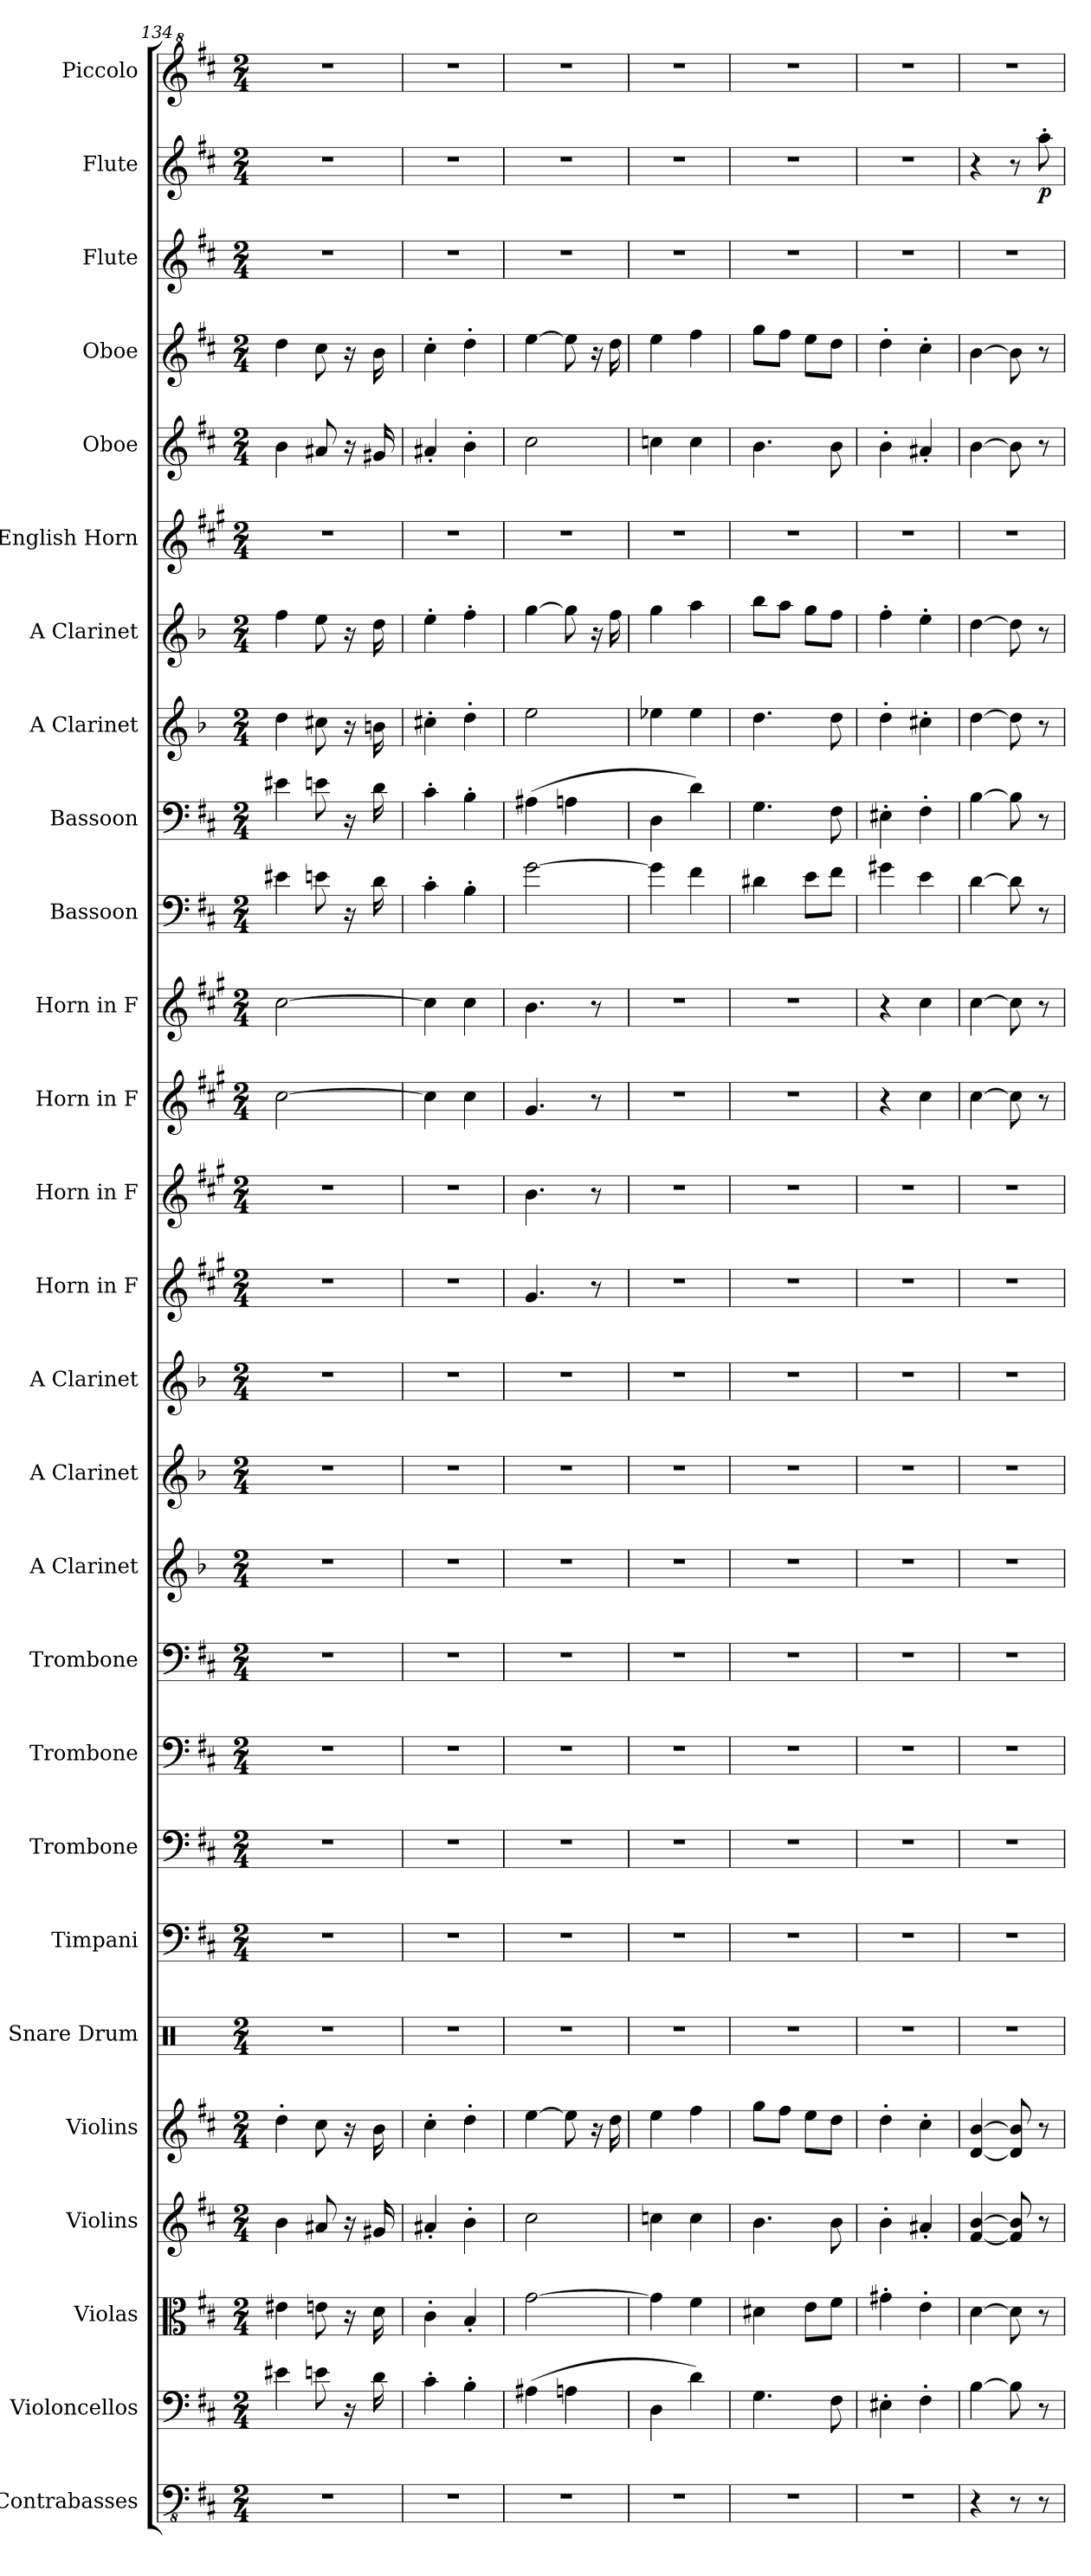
**kern	**kern	**kern	**kern	**kern	**kern	**kern	**kern	**kern	**kern	**kern	**kern	**kern	**kern	**kern	**kern	**kern	**kern	**kern	**kern	**kern	**kern	**kern	**kern	**kern	**kern	**dynam	**kern
*part27	*part26	*part25	*part24	*part23	*part22	*part21	*part20	*part19	*part18	*part17	*part16	*part15	*part14	*part13	*part12	*part11	*part10	*part9	*part8	*part7	*part6	*part5	*part4	*part3	*part2	*part2	*part1
*staff27	*staff26	*staff25	*staff24	*staff23	*staff22	*staff21	*staff20	*staff19	*staff18	*staff17	*staff16	*staff15	*staff14	*staff13	*staff12	*staff11	*staff10	*staff9	*staff8	*staff7	*staff6	*staff5	*staff4	*staff3	*staff2	*staff2	*staff1
*I"Contrabasses	*I"Violoncellos	*I"Violas	*I"Violins	*I"Violins	*I"Snare Drum	*I"Timpani	*I"Trombone	*I"Trombone	*I"Trombone	*I"A Clarinet	*I"A Clarinet	*I"A Clarinet	*I"Horn in F	*I"Horn in F	*I"Horn in F	*I"Horn in F	*I"Bassoon	*I"Bassoon	*I"A Clarinet	*I"A Clarinet	*I"English Horn	*I"Oboe	*I"Oboe	*I"Flute	*I"Flute	*	*I"Piccolo
*I'Cbs.	*I'Vcs.	*I'Vlas.	*I'Vlns.	*I'Vlns.	*I'Sn. Dr.	*I'Timp.	*I'Tbn.	*I'Tbn.	*I'Tbn.	*I'A Cl.	*I'A Cl.	*I'A Cl.	*	*	*	*	*I'Bsn.	*I'Bsn.	*I'A Cl.	*I'A Cl.	*I'E. Hn.	*I'Ob.	*I'Ob.	*I'Fl.	*I'Fl.	*	*I'Picc.
*clefFv4	*clefF4	*clefC3	*clefG2	*clefG2	*clefX	*clefF4	*clefF4	*clefF4	*clefF4	*clefG2	*clefG2	*clefG2	*clefG2	*clefG2	*clefG2	*clefG2	*clefF4	*clefF4	*clefG2	*clefG2	*clefG2	*clefG2	*clefG2	*clefG2	*clefG2	*	*clefG^2
*	*	*	*	*	*	*	*	*	*	*ITrd2c3	*ITrd2c3	*ITrd2c3	*ITrd4c7	*ITrd4c7	*ITrd4c7	*ITrd4c7	*	*	*ITrd2c3	*ITrd2c3	*ITrd4c7	*	*	*	*	*	*ITrd-7c-12
*k[f#c#]	*k[f#c#]	*k[f#c#]	*k[f#c#]	*k[f#c#]	*k[]	*k[f#c#]	*k[f#c#]	*k[f#c#]	*k[f#c#]	*k[f#c#]	*k[f#c#]	*k[f#c#]	*k[f#c#]	*k[f#c#]	*k[f#c#]	*k[f#c#]	*k[f#c#]	*k[f#c#]	*k[f#c#]	*k[f#c#]	*k[f#c#]	*k[f#c#]	*k[f#c#]	*k[f#c#]	*k[f#c#]	*	*k[f#c#]
*M2/4	*M2/4	*M2/4	*M2/4	*M2/4	*M2/4	*M2/4	*M2/4	*M2/4	*M2/4	*M2/4	*M2/4	*M2/4	*M2/4	*M2/4	*M2/4	*M2/4	*M2/4	*M2/4	*M2/4	*M2/4	*M2/4	*M2/4	*M2/4	*M2/4	*M2/4	*	*M2/4
=134	=134	=134	=134	=134	=134	=134	=134	=134	=134	=134	=134	=134	=134	=134	=134	=134	=134	=134	=134	=134	=134	=134	=134	=134	=134	=134	=134
2r	4e#X\	4e#X\	4b\	4dd'\	2r	2r	2r	2r	2r	2r	2r	2r	2r	2r	[2f#\	[2f#\	4e#X\	4e#X\	4b\	4dd\	2r	4b\	4dd\	2r	2r	.	2r
.	8en\	8en\	8a#X/	8cc#\	.	.	.	.	.	.	.	.	.	.	.	.	8en\	8en\	8a#X\	8cc#\	.	8a#X/	8cc#\	.	.	.	.
.	16r	16r	16r	16r	.	.	.	.	.	.	.	.	.	.	.	.	16r	16r	16r	16r	.	16r	16r	.	.	.	.
.	16d\	16d\	16g#X/	16b\	.	.	.	.	.	.	.	.	.	.	.	.	16d\	16d\	16g#X\	16b\	.	16g#X/	16b\	.	.	.	.
=135	=135	=135	=135	=135	=135	=135	=135	=135	=135	=135	=135	=135	=135	=135	=135	=135	=135	=135	=135	=135	=135	=135	=135	=135	=135	=135	=135
2r	4c#'\	4c#'\	4a#X'/	4cc#'\	2r	2r	2r	2r	2r	2r	2r	2r	2r	2r	4f#\]	4f#\]	4c#'\	4c#'\	4a#X'\	4cc#'\	2r	4a#X'/	4cc#'\	2r	2r	.	2r
.	4B'\	4B'/	4b'\	4dd'\	.	.	.	.	.	.	.	.	.	.	4f#\	4f#\	4B'\	4B'\	4b'\	4dd'\	.	4b'\	4dd'\	.	.	.	.
=136	=136	=136	=136	=136	=136	=136	=136	=136	=136	=136	=136	=136	=136	=136	=136	=136	=136	=136	=136	=136	=136	=136	=136	=136	=136	=136	=136
2r	(4A#X\	[2g\	2cc#\	[4ee\	2r	2r	2r	2r	2r	2r	2r	2r	4.c#/	4.e\	4.c#/	4.e\	[2g\	(4A#X\	2cc#\	[4ee\	2r	2cc#\	[4ee\	2r	2r	.	2r
.	4An\	.	.	8ee\]	.	.	.	.	.	.	.	.	.	.	.	.	.	4An\	.	8ee\]	.	.	8ee\]	.	.	.	.
.	.	.	.	16r	.	.	.	.	.	.	.	.	8r	8r	8r	8r	.	.	.	16r	.	.	16r	.	.	.	.
.	.	.	.	16dd\	.	.	.	.	.	.	.	.	.	.	.	.	.	.	.	16dd\	.	.	16dd\	.	.	.	.
=137	=137	=137	=137	=137	=137	=137	=137	=137	=137	=137	=137	=137	=137	=137	=137	=137	=137	=137	=137	=137	=137	=137	=137	=137	=137	=137	=137
2r	4D\	4g\]	4ccn\	4ee\	2r	2r	2r	2r	2r	2r	2r	2r	2r	2r	2r	2r	4g\]	4D\	4ccn\	4ee\	2r	4ccn\	4ee\	2r	2r	.	2r
.	4d\)	4f#\	4cc\	4ff#\	.	.	.	.	.	.	.	.	.	.	.	.	4f#\	4d\)	4cc\	4ff#\	.	4cc\	4ff#\	.	.	.	.
=138	=138	=138	=138	=138	=138	=138	=138	=138	=138	=138	=138	=138	=138	=138	=138	=138	=138	=138	=138	=138	=138	=138	=138	=138	=138	=138	=138
2r	4.G\	4d#X\	4.b\	8gg\L	2r	2r	2r	2r	2r	2r	2r	2r	2r	2r	2r	2r	4d#X\	4.G\	4.b\	8gg\L	2r	4.b\	8gg\L	2r	2r	.	2r
.	.	.	.	8ff#\J	.	.	.	.	.	.	.	.	.	.	.	.	.	.	.	8ff#\J	.	.	8ff#\J	.	.	.	.
.	.	8e\L	.	8ee\L	.	.	.	.	.	.	.	.	.	.	.	.	8e\L	.	.	8ee\L	.	.	8ee\L	.	.	.	.
.	8F#\	8f#\J	8b\	8dd\J	.	.	.	.	.	.	.	.	.	.	.	.	8f#\J	8F#\	8b\	8dd\J	.	8b\	8dd\J	.	.	.	.
=139	=139	=139	=139	=139	=139	=139	=139	=139	=139	=139	=139	=139	=139	=139	=139	=139	=139	=139	=139	=139	=139	=139	=139	=139	=139	=139	=139
2r	4E#X'\	4g#X'\	4b'\	4dd'\	2r	2r	2r	2r	2r	2r	2r	2r	2r	2r	4r	4r	4g#X\	4E#X'\	4b'\	4dd'\	2r	4b'\	4dd'\	2r	2r	.	2r
.	4F#'\	4e'\	4a#X'/	4cc#'\	.	.	.	.	.	.	.	.	.	.	4f#\	4f#\	4e\	4F#'\	4a#X'\	4cc#'\	.	4a#X'/	4cc#'\	.	.	.	.
=140	=140	=140	=140	=140	=140	=140	=140	=140	=140	=140	=140	=140	=140	=140	=140	=140	=140	=140	=140	=140	=140	=140	=140	=140	=140	=140	=140
4r	[4B\	[4d\	[4f#/ [4b/	[4d/ [4b/	2r	2r	2r	2r	2r	2r	2r	2r	2r	2r	[4f#\	[4f#\	[4d\	[4B\	[4b\	[4b\	2r	[4b\	[4b\	2r	4r	.	2r
8r	8B\]	8d\]	8f#/] 8b/]	8d/] 8b/]	.	.	.	.	.	.	.	.	.	.	8f#\]	8f#\]	8d\]	8B\]	8b\]	8b\]	.	8b\]	8b\]	.	8r	.	.
!	!	!	!	!	!	!	!	!	!	!	!	!	!	!	!	!	!	!	!	!	!	!	!	!	!	!LO:DY:b	!
8r	8r	8r	8r	8r	.	.	.	.	.	.	.	.	.	.	8r	8r	8r	8r	8r	8r	.	8r	8r	.	8aa'\	p	.
=	=	=	=	=	=	=	=	=	=	=	=	=	=	=	=	=	=	=	=	=	=	=	=	=	=	=	=
*-	*-	*-	*-	*-	*-	*-	*-	*-	*-	*-	*-	*-	*-	*-	*-	*-	*-	*-	*-	*-	*-	*-	*-	*-	*-	*-	*-
